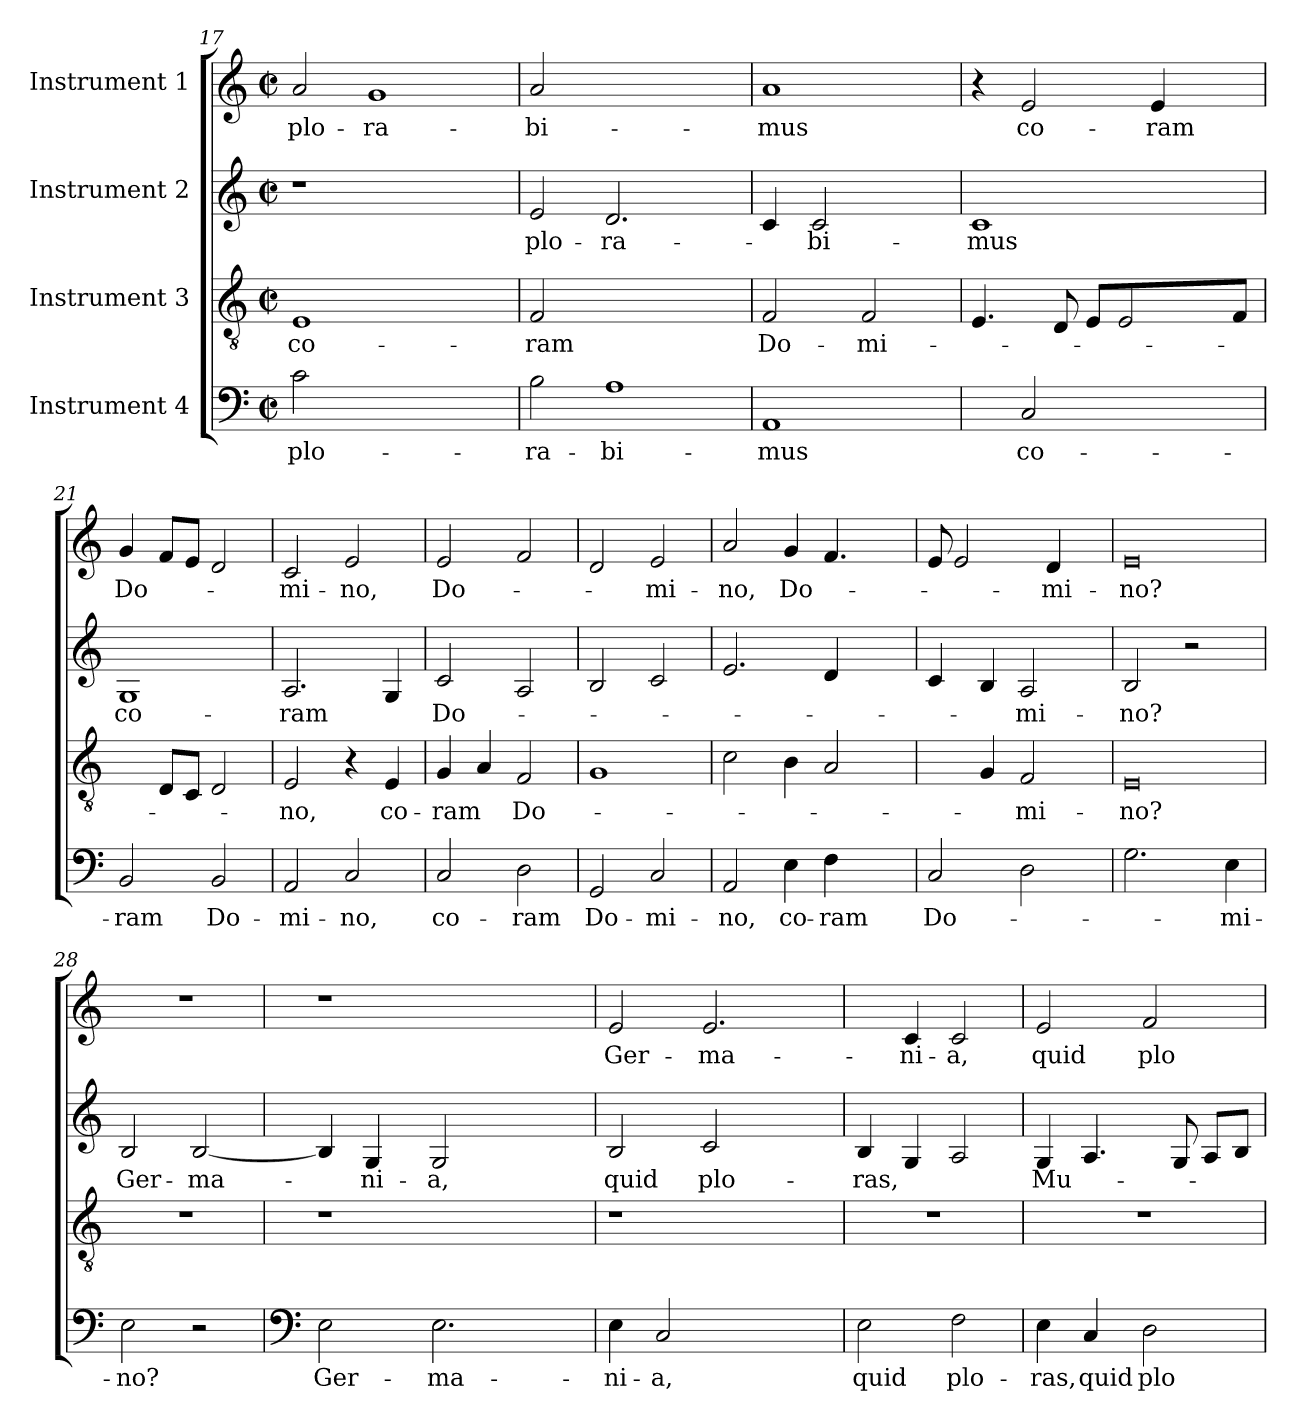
**kern	**text	**kern	**text	**kern	**text	**kern	**text
*part4	*part4	*part3	*part3	*part2	*part2	*part1	*part1
*staff4	*staff4	*staff3	*staff3	*staff2	*staff2	*staff1	*staff1
*I"Instrument 4	*	*I"Instrument 3	*	*I"Instrument 2	*	*I"Instrument 1	*
*clefF4	*	*clefGv2	*	*clefG2	*	*clefG2	*
*M2/2	*	*M2/2	*	*M2/2	*	*M2/2	*
*met(c|)	*	*met(c|)	*	*met(c|)	*	*met(c|)	*
=17	=17	=17	=17	=17	=17	=17	=17
!	!LO:LY:b:cj	!	!LO:LY:b:cj	!	!	!	!LO:LY:b:cj
2c\	plo-	1E	co-	1r	.	2a/	plo-
!	!	!	!	!	!	!	!LO:LY:b:cj
1ryy	.	.	.	.	.	1g	-ra-
.	.	2ryy	.	2ryy	.	.	.
=18	=18	=18	=18	=18	=18	=18	=18
!	!LO:LY:b:cj	!	!LO:LY:b:cj	!	!LO:LY:b:cj	!	!LO:LY:b:cj
2B\	-ra-	2F/	-ram	2e/	plo-	2a/	-bi-
!	!LO:LY:b:cj	!	!	!	!LO:LY:b:cj	!	!
1A	-bi-	1ryy	.	2.d/	-ra-	1ryy	.
.	.	.	.	4ryy	.	.	.
=19	=19	=19	=19	=19	=19	=19	=19
!	!LO:LY:b:cj	!	!LO:LY:b:cj	!	!	!	!LO:LY:b:cj
1AA	-mus	2F/	Do-	4c/	.	1a	-mus
!	!	!	!	!	!LO:LY:b:cj	!	!
.	.	.	.	2c/	-bi-	.	.
!	!	!	!LO:LY:b:cj	!	!	!	!
.	.	2F/	-mi-	.	.	.	.
.	.	.	.	4ryy	.	.	.
=20	=20	=20	=20	=20	=20	=20	=20
!	!	!	!	!	!LO:LY:b:cj	!	!
4ryy	.	4.E/	.	1c	-mus	4r	.
!	!LO:LY:b:cj	!	!	!	!	!	!LO:LY:b:cj
2C/	co-	.	.	.	.	2e/	co-
.	.	8D/	.	.	.	.	.
.	.	8E/L	.	.	.	.	.
.	.	2E/	.	.	.	.	.
!	!	!	!	!	!	!	!LO:LY:b:cj
2ryy	.	.	.	.	.	4e/	-ram
.	.	.	.	4ryy	.	4ryy	.
.	.	8F/J	.	.	.	.	.
=21	=21	=21	=21	=21	=21	=21	=21
!	!LO:LY:b:cj	!	!	!	!LO:LY:b:cj	!	!LO:LY:b:cj
2BB/	-ram	4ryy	.	1G	co-	4g/	Do-
.	.	8D/L	.	.	.	8f/L	.
.	.	8C/J	.	.	.	8e/J	.
!	!LO:LY:b:cj	!	!	!	!	!	!
2BB/	Do-	2D/	.	.	.	2d/	.
!!LO:LB:g=z
=22	=22	=22	=22	=22	=22	=22	=22
!	!LO:LY:b:cj	!	!LO:LY:b:cj	!	!LO:LY:b:cj	!	!LO:LY:b:cj
2AA/	-mi-	2E/	-no,	2.A/	-ram	2c/	-mi-
!	!LO:LY:b:cj	!	!	!	!	!	!LO:LY:b:cj
2C/	-no,	4r	.	.	.	2e/	-no,
!	!	!	!LO:LY:b:cj	!	!	!	!
.	.	4E/	co-	4G/	.	.	.
=23	=23	=23	=23	=23	=23	=23	=23
!	!LO:LY:b:cj	!	!LO:LY:b:cj	!	!LO:LY:b:cj	!	!LO:LY:b:cj
2C/	co-	4G/	-ram	2c/	Do-	2e/	Do-
.	.	4A/	.	.	.	.	.
!	!LO:LY:b:cj	!	!LO:LY:b:cj	!	!	!	!
2D\	-ram	2F/	Do-	2A/	.	2f/	.
=24	=24	=24	=24	=24	=24	=24	=24
!	!LO:LY:b:cj	!	!	!	!	!	!
2GG/	Do-	1G	.	2B/	.	2d/	.
!	!LO:LY:b:cj	!	!	!	!	!	!LO:LY:b:cj
2C/	-mi-	.	.	2c/	.	2e/	-mi-
=25	=25	=25	=25	=25	=25	=25	=25
!	!LO:LY:b:cj	!	!	!	!	!	!LO:LY:b:cj
2AA/	-no,	2c\	.	2.e/	.	2a/	-no,
!	!LO:LY:b	!	!	!	!	!	!LO:LY:b:cj
4E\	co-	4B\	.	.	.	4g/	Do-
!	!LO:LY:b:cj	!	!	!	!	!	!
4F\	-ram	2A/	.	4d/	.	4.f/	.
4ryy	.	.	.	4ryy	.	.	.
.	.	.	.	.	.	8ryy	.
=26	=26	=26	=26	=26	=26	=26	=26
!	!LO:LY:b:cj	!	!	!	!	!	!
2C/	Do-	4ryy	.	4c/	.	8e/	.
.	.	.	.	.	.	2e/	.
.	.	4G/	.	4B/	.	.	.
!	!	!	!LO:LY:b:cj	!	!LO:LY:b:cj	!	!
2D\	.	2F/	-mi-	2A/	-mi-	.	.
!	!	!	!	!	!	!	!LO:LY:b:cj
.	.	.	.	.	.	4d/	-mi-
.	.	.	.	.	.	8ryy	.
=27	=27	=27	=27	=27	=27	=27	=27
!	!	!LO:N:vis=0	!LO:LY:b:cj	!	!LO:LY:b:cj	!LO:N:vis=0	!LO:LY:b:cj
2.G\	.	1E	-no?	2B/	-no?	1e	-no?
.	.	.	.	2r	.	.	.
!	!LO:LY:b:cj	!	!	!	!	!	!
4E\	-mi-	.	.	.	.	.	.
=28	=28	=28	=28	=28	=28	=28	=28
!	!LO:LY:b:cj	!	!	!	!LO:LY:b:cj	!	!
2E\	-no?	1r	.	2B/	Ger-	1r	.
!	!	!	!	!	!LO:LY:b:cj	!	!
2r	.	.	.	[>2B/	-ma-	.	.
!!LO:PB:g=z
=29	=29	=29	=29	=29	=29	=29	=29
*clefF4	*	*	*	*	*	*	*
!	!LO:LY:b:cj	!	!	!	!	!	!
*	*	*^	*	*	*	*	*
2E\	Ger-	1r	4ryy	.	4B/]	.	1r	.
!	!	!	!	!	!	!LO:LY:b	!	!
.	.	.	16ryy	.	4G/	-ni-	.	.
.	.	.	64ryy	.	.	.	.	.
.	.	.	2ryy	.	.	.	.	.
!	!LO:LY:b:cj	!	!	!	!	!LO:LY:b:rj	!	!
2.E\	-ma-	.	.	.	2G/	-a,	.	.
.	.	.	4ryy	.	.	.	.	.
.	.	4ryy	.	.	4ryy	.	4ryy	.
.	.	.	8ryy	.	.	.	.	.
.	.	.	32.ryy	.	.	.	.	.
=30	=30	=30	=30	=30	=30	=30	=30	=30
!	!LO:LY:b	!	!	!	!	!LO:LY:b:cj	!	!LO:LY:b:cj
*	*	*v	*v	*	*	*	*	*
4E\	-ni-	1r	.	2B/	quid	2e/	Ger-
!	!LO:LY:b:rj	!	!	!	!	!	!
2C/	-a,	.	.	.	.	.	.
!	!	!	!	!	!LO:LY:b:cj	!	!LO:LY:b:cj
.	.	.	.	2c/	plo-	2.e/	-ma-
2ryy	.	.	.	.	.	.	.
.	.	4ryy	.	4ryy	.	.	.
=31	=31	=31	=31	=31	=31	=31	=31
!	!LO:LY:b:cj	!	!	!	!LO:LY:b:cj	!	!
2E\	quid	1r	.	4B/	-ras,	4ryy	.
!	!	!	!	!	!	!	!LO:LY:b
.	.	.	.	4G/	.	4c/	-ni-
!	!LO:LY:b:cj	!	!	!	!	!	!LO:LY:b:rj
2F\	plo-	.	.	2A/	.	2c/	-a,
=32	=32	=32	=32	=32	=32	=32	=32
!	!LO:LY:b:cj	!	!	!	!LO:LY:b:cj	!	!LO:LY:b:cj
4E\	-ras,	1r	.	4G/	Mu-	2e/	quid
!	!LO:LY:b:cj	!	!	!	!	!	!
4C/	quid	.	.	4.A/	.	.	.
!	!LO:LY:b:cj	!	!	!	!	!	!LO:LY:b:cj
2D\	plo-	.	.	.	.	2f/	plo-
.	.	.	.	8G/	.	.	.
.	.	.	.	8A/L	.	.	.
.	.	.	.	8B/J	.	.	.
=	=	=	=	=	=	=	=
*-	*-	*-	*-	*-	*-	*-	*-
